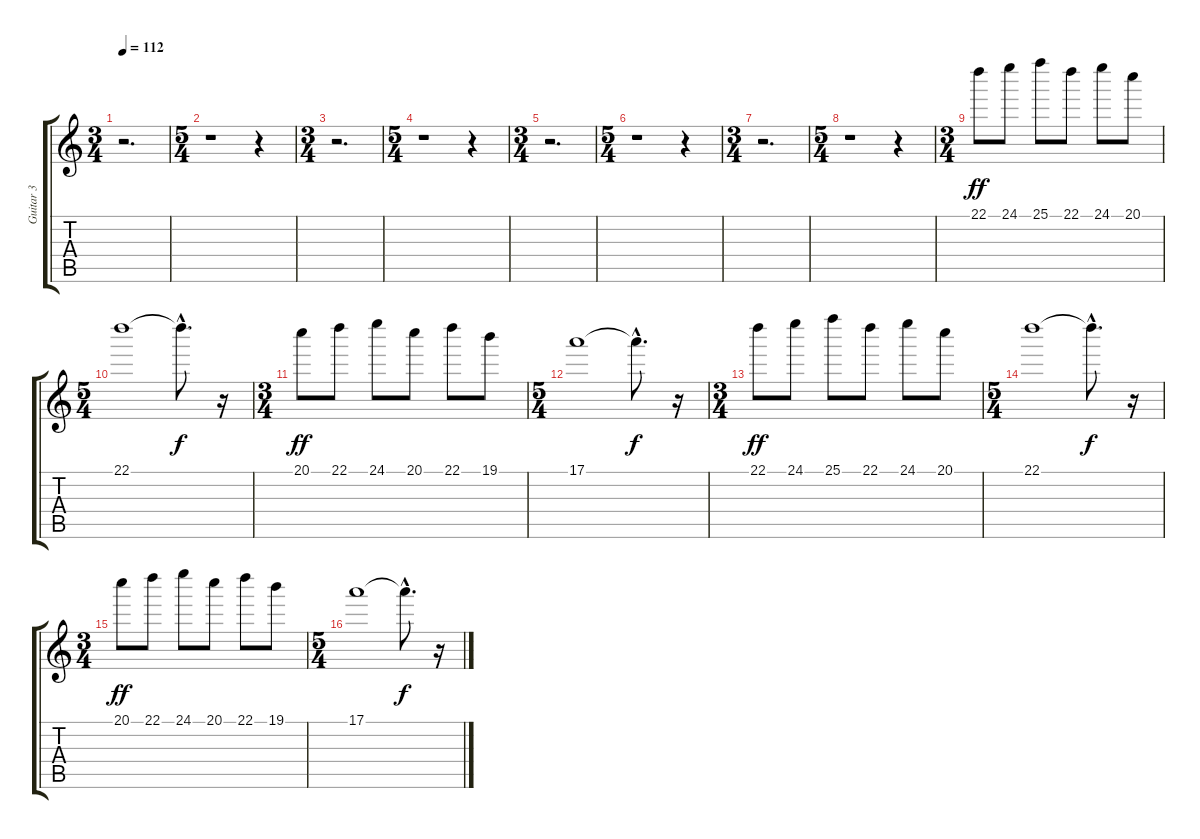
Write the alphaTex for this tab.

\track ("Guitar 3" "Guitar 3") {instrument distortionguitar}
\staff {score tabs}
\tuning (E4 B3 G3 D3 A2 E2) {hide}
\ts (3 4)
\tempo 112
\clef g2
\ks c
r.2{d dy ff instrument distortionguitar} |
\ts (5 4)
r.1 r.4 |
\ts (3 4)
r.2{d} |
\ts (5 4)
r.1 r.4 |
\ts (3 4)
r.2{d} |
\ts (5 4)
r.1 r.4 |
\ts (3 4)
r.2{d} |
\ts (5 4)
r.1 r.4 |
\ts (3 4)
22.1.8 24.1.8 25.1.8 22.1.8 24.1.8 20.1.8 |
\ts (5 4)
22.1.1 22.1{hac t}.8{d dy f} r.16 |
\ts (3 4)
20.1.8{dy ff} 22.1.8 24.1.8 20.1.8 22.1.8 19.1.8 |
\ts (5 4)
17.1.1 17.1{hac t}.8{d dy f} r.16 |
\ts (3 4)
22.1.8{dy ff} 24.1.8 25.1.8 22.1.8 24.1.8 20.1.8 |
\ts (5 4)
22.1.1 22.1{hac t}.8{d dy f} r.16 |
\ts (3 4)
20.1.8{dy ff} 22.1.8 24.1.8 20.1.8 22.1.8 19.1.8 |
\ts (5 4)
17.1.1 17.1{hac t}.8{d dy f} r.16
